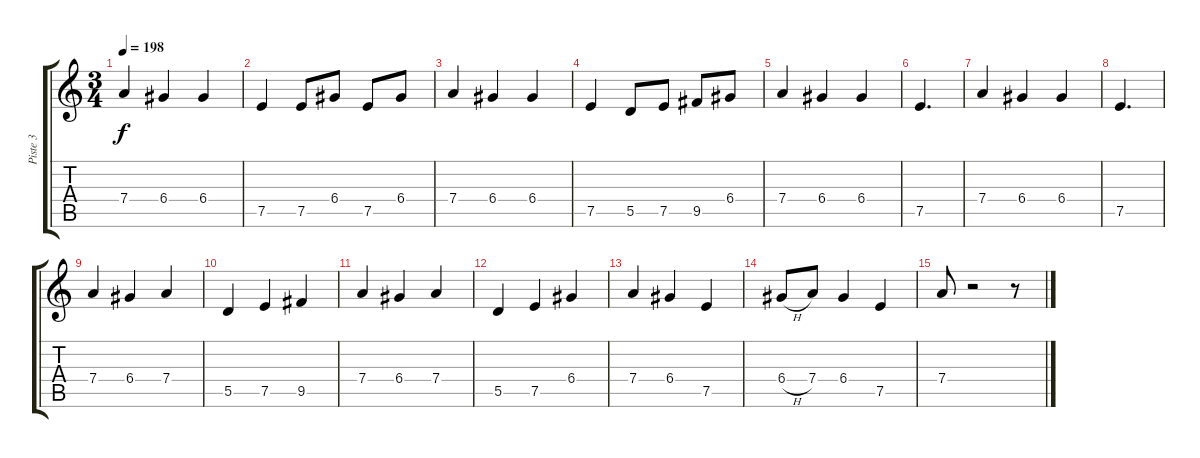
\track ("Piste 3" "Piste 3") {instrument distortionguitar}
\staff {score tabs}
\tuning (E4 B3 G3 D3 A2 D2) {hide}
\ts (3 4)
\tempo 198
\clef g2
\ks c
7.4.4{dy f} 6.4.4 6.4.4 |
7.5.4 7.5.8 6.4.8 7.5.8 6.4.8 |
7.4.4 6.4.4 6.4.4 |
7.5.4 5.5.8 7.5.8 9.5.8 6.4.8 |
7.4.4 6.4.4 6.4.4 |
7.5.4{d} |
7.4.4 6.4.4 6.4.4 |
7.5.4{d} |
7.4.4 6.4.4 7.4.4 |
5.5.4 7.5.4 9.5.4 |
7.4.4 6.4.4 7.4.4 |
5.5.4 7.5.4 6.4.4 |
7.4.4 6.4.4 7.5.4 |
6.4{h}.8 7.4.8 6.4.4 7.5.4 |
7.4.8 r.2 r.8
